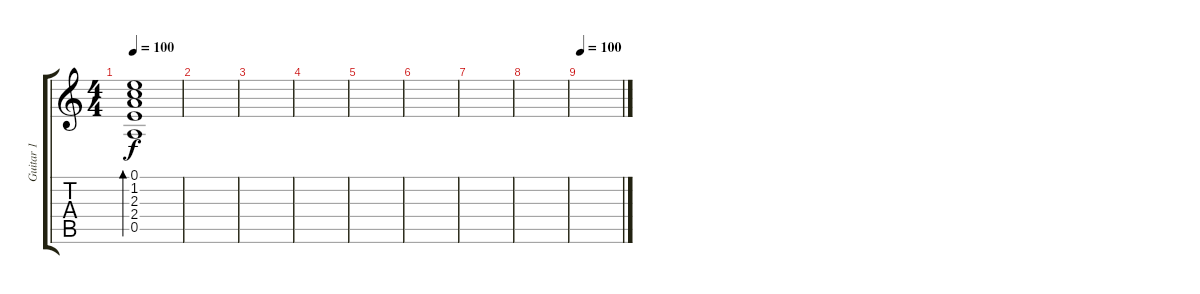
\track ("Guitar 1" "Guitar 1") {instrument acousticguitarnylon}
\staff {score tabs}
\tuning (E4 B3 G3 D3 A2 E2) {hide}
\ts (4 4)
\tempo 100
\clef g2
\ks c
(0.1 1.2 2.3 2.4 0.5).1{bd 240 dy f volume 8} |
|
|
|
|
|
|
|
\tempo 100
